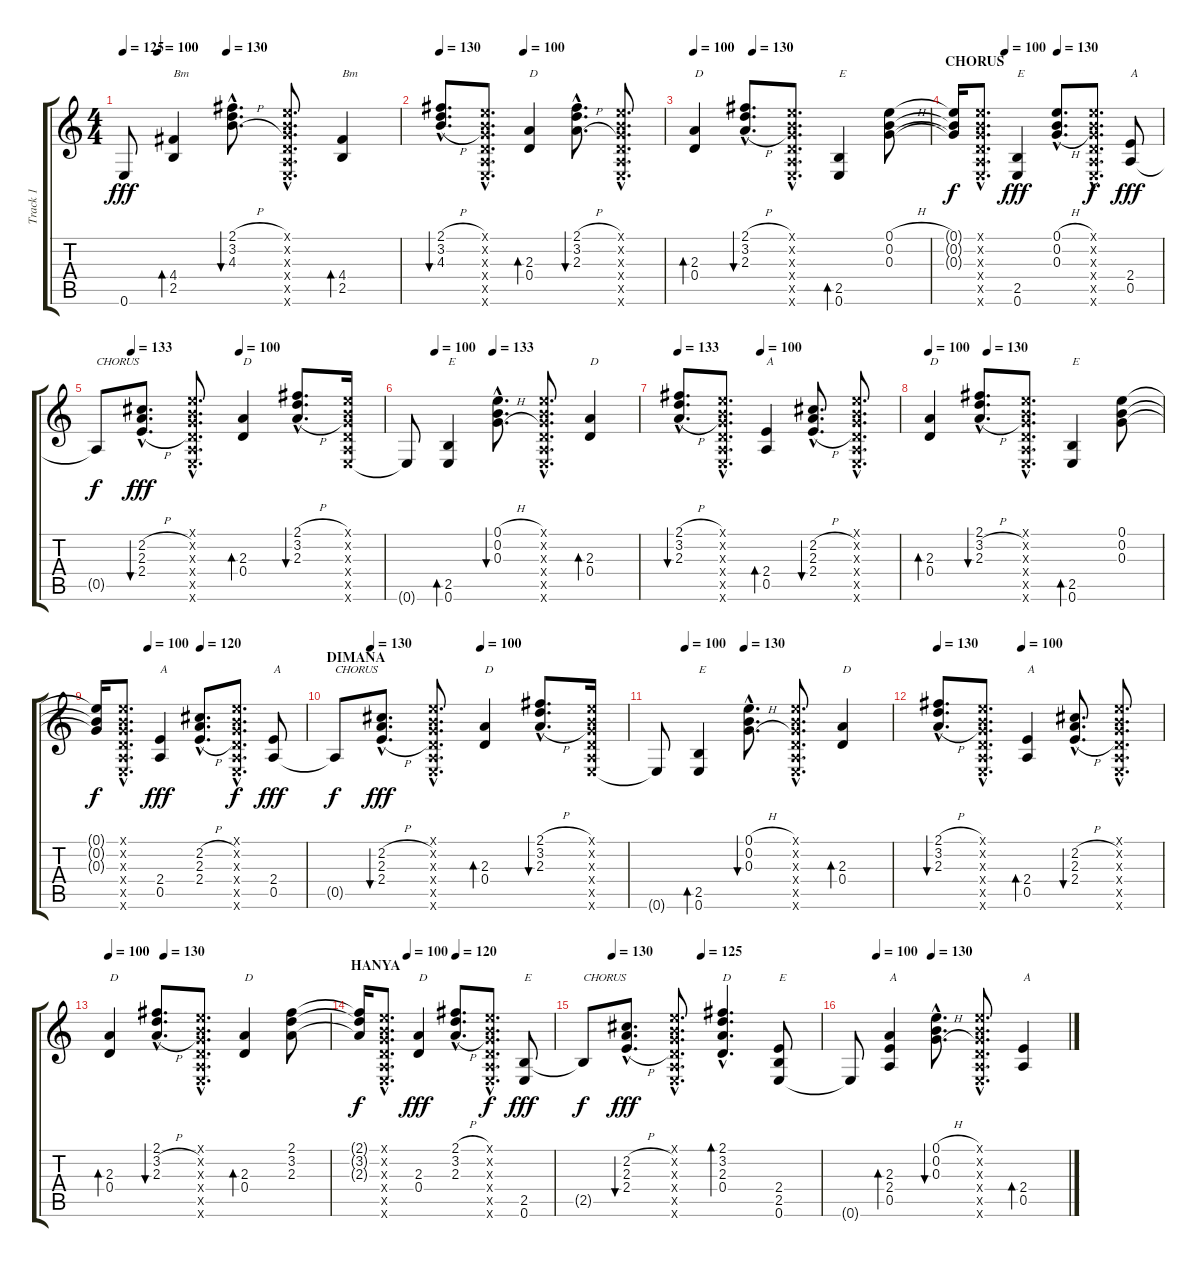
\track ("Track 1" "Track 1") {instrument acousticguitarnylon}
\staff {score tabs}
\tuning (E4 B3 G3 D3 A2 E2) {hide}
\ts (4 4)
\tempo 125
\tempo (100 0.125)
\tempo (130 0.375)
\clef g2
\ks c
0.6{t}.8{dy fff} (4.4 2.5).4{bd 120 txt "Bm"} (2.1{h hac} 3.2{h hac} 4.3{h hac}).8{d bu 120} (0.1{hac x} 0.2{hac x} 0.3{hac x} 0.4{hac x} 0.5{hac x} 0.6{hac x}).8{d} (4.4 2.5).4{bd 120 txt "Bm"} |
\tempo 130
\tempo (100 0.375)
(2.1{h hac} 3.2{h hac} 4.3{h hac}).8{d bu 120} (0.1{hac x} 0.2{hac x} 0.3{hac x} 0.4{hac x} 0.5{hac x} 0.6{hac x}).8{d} (2.3 0.4).4{bd 120 txt "D"} (2.1{h hac} 3.2{h hac} 2.3{h hac}).8{d bu 120} (0.1{hac x} 0.2{hac x} 0.3{hac x} 0.4{hac x} 0.5{hac x} 0.6{hac x}).8{d} |
\tempo 100
\tempo (130 0.25)
(2.3 0.4).4{bd 120 txt "D"} (2.1{h hac} 3.2{h hac} 2.3{h hac}).8{d bu 120} (0.1{hac x} 0.2{hac x} 0.3{hac x} 0.4{hac x} 0.5{hac x} 0.6{hac x}).8{d} (2.5 0.6).4{bd 120 txt "E"} (0.1{h} 0.2{h} 0.3{h}).8 |
\section ("" "CHORUS")
\tempo (100 0.25)
\tempo (130 0.5)
(0.1{t} 0.2{t} 0.3{t}).16{dy f} (0.1{hac x} 0.2{hac x} 0.3{hac x} 0.4{hac x} 0.5{hac x} 0.6{hac x}).8{d} (2.5 0.6).4{txt "E" dy fff} (0.1{h hac} 0.2{h hac} 0.3{h hac}).8{d} (0.1{hac x} 0.2{hac x} 0.3{hac x} 0.4{hac x} 0.5{hac x} 0.6{hac x}).8{d dy f} (2.4 0.5).8{txt "A" dy fff} |
\tempo (133 0.125)
\tempo (100 0.5)
0.5{t}.8{txt "CHORUS" dy f} (2.2{h hac} 2.3{h hac} 2.4{h hac}).8{d bu 120 dy fff} (0.1{hac x} 0.2{hac x} 0.3{hac x} 0.4{hac x} 0.5{hac x} 0.6{hac x}).8{d} (2.3 0.4).4{bd 120 txt "D"} (2.1{h hac} 3.2{h hac} 2.3{h hac}).8{d bu 120} (0.1{x} 0.2{x} 0.3{x} 0.4{x} 0.5{x} 0.6{x}).16 |
\tempo (100 0.125)
\tempo (133 0.375)
0.6{t}.8 (2.5 0.6).4{bd 120 txt "E"} (0.1{h hac} 0.2{h hac} 0.3{h hac}).8{d bu 120} (0.1{hac x} 0.2{hac x} 0.3{hac x} 0.4{hac x} 0.5{hac x} 0.6{hac x}).8{d} (2.3 0.4).4{bd 120 txt "D"} |
\tempo 133
\tempo (100 0.375)
(2.1{h hac} 3.2{h hac} 2.3{h hac}).8{d bu 120} (0.1{hac x} 0.2{hac x} 0.3{hac x} 0.4{hac x} 0.5{hac x} 0.6{hac x}).8{d} (2.4 0.5).4{bd 120 txt "A"} (2.2{h hac} 2.3{h hac} 2.4{h hac}).8{d bu 120} (0.1{hac x} 0.2{hac x} 0.3{hac x} 0.4{hac x} 0.5{hac x} 0.6{hac x}).8{d} |
\tempo 100
\tempo (130 0.25)
(2.3 0.4).4{bd 120 txt "D"} (2.1{hac} 3.2{h hac} 2.3{h hac}).8{d bu 120} (0.1{hac x} 0.2{hac x} 0.3{hac x} 0.4{hac x} 0.5{hac x} 0.6{hac x}).8{d} (2.5 0.6).4{bd 120 txt "E"} (0.1 0.2 0.3).8 |
\tempo (100 0.25)
\tempo (120 0.5)
(0.1{t} 0.2{t} 0.3{t}).16{dy f} (0.1{hac x} 0.2{hac x} 0.3{hac x} 0.4{hac x} 0.5{hac x} 0.6{hac x}).8{d} (2.4 0.5).4{txt "A" dy fff} (2.2{h hac} 2.3{h hac} 2.4{h hac}).8{d} (0.1{hac x} 0.2{hac x} 0.3{hac x} 0.4{hac x} 0.5{hac x} 0.6{hac x}).8{d dy f} (2.4 0.5).8{txt "A" dy fff} |
\section ("" "DIMANA")
\tempo (130 0.125)
\tempo (100 0.5)
0.5{t}.8{txt "CHORUS" dy f} (2.2{h hac} 2.3{h hac} 2.4{h hac}).8{d bu 120 dy fff} (0.1{hac x} 0.2{hac x} 0.3{hac x} 0.4{hac x} 0.5{hac x} 0.6{hac x}).8{d} (2.3 0.4).4{bd 120 txt "D"} (2.1{h hac} 3.2{h hac} 2.3{h hac}).8{d bu 120} (0.1{x} 0.2{x} 0.3{x} 0.4{x} 0.5{x} 0.6{x}).16 |
\tempo (100 0.125)
\tempo (130 0.375)
0.6{t}.8 (2.5 0.6).4{bd 120 txt "E"} (0.1{h hac} 0.2{h hac} 0.3{h hac}).8{d bu 120} (0.1{hac x} 0.2{hac x} 0.3{hac x} 0.4{hac x} 0.5{hac x} 0.6{hac x}).8{d} (2.3 0.4).4{bd 120 txt "D"} |
\tempo 130
\tempo (100 0.375)
(2.1{h hac} 3.2{h hac} 2.3{h hac}).8{d bu 120} (0.1{hac x} 0.2{hac x} 0.3{hac x} 0.4{hac x} 0.5{hac x} 0.6{hac x}).8{d} (2.4 0.5).4{bd 120 txt "A"} (2.2{h hac} 2.3{h hac} 2.4{h hac}).8{d bu 120} (0.1{hac x} 0.2{hac x} 0.3{hac x} 0.4{hac x} 0.5{hac x} 0.6{hac x}).8{d} |
\tempo 100
\tempo (130 0.25)
(2.3 0.4).4{bd 120 txt "D"} (2.1{hac} 3.2{h hac} 2.3{h hac}).8{d bu 120} (0.1{hac x} 0.2{hac x} 0.3{hac x} 0.4{hac x} 0.5{hac x} 0.6{hac x}).8{d} (2.3 0.4).4{bd 120 txt "D"} (2.1 3.2 2.3).8 |
\section ("" "HANYA")
\tempo (100 0.25)
\tempo (120 0.5)
(2.1{t} 3.2{t} 2.3{t}).16{dy f} (0.1{hac x} 0.2{hac x} 0.3{hac x} 0.4{hac x} 0.5{hac x} 0.6{hac x}).8{d} (2.3 0.4).4{txt "D" dy fff} (2.1{h hac} 3.2{h hac} 2.3{h hac}).8{d} (0.1{hac x} 0.2{hac x} 0.3{hac x} 0.4{hac x} 0.5{hac x} 0.6{hac x}).8{d dy f} (2.5 0.6).8{txt "E" dy fff} |
\tempo (130 0.125)
\tempo (125 0.5)
2.5{t}.8{txt "CHORUS" dy f} (2.2{h hac} 2.3{h hac} 2.4{h hac}).8{d bu 120 dy fff} (0.1{hac x} 0.2{hac x} 0.3{hac x} 0.4{hac x} 0.5{hac x} 0.6{hac x}).8{d} (2.1{hac} 3.2{hac} 2.3{hac} 0.4{hac}).4{d bd 120 txt "D"} (2.4 2.5 0.6).8{txt "E"} |
\tempo (100 0.125)
\tempo (130 0.375)
0.6{t}.8 (2.3 2.4 0.5).4{bd 120 txt "A"} (0.1{h hac} 0.2{h hac} 0.3{h hac}).8{d bu 120} (0.1{hac x} 0.2{hac x} 0.3{hac x} 0.4{hac x} 0.5{hac x} 0.6{hac x}).8{d} (2.4 0.5).4{bd 120 txt "A"}
